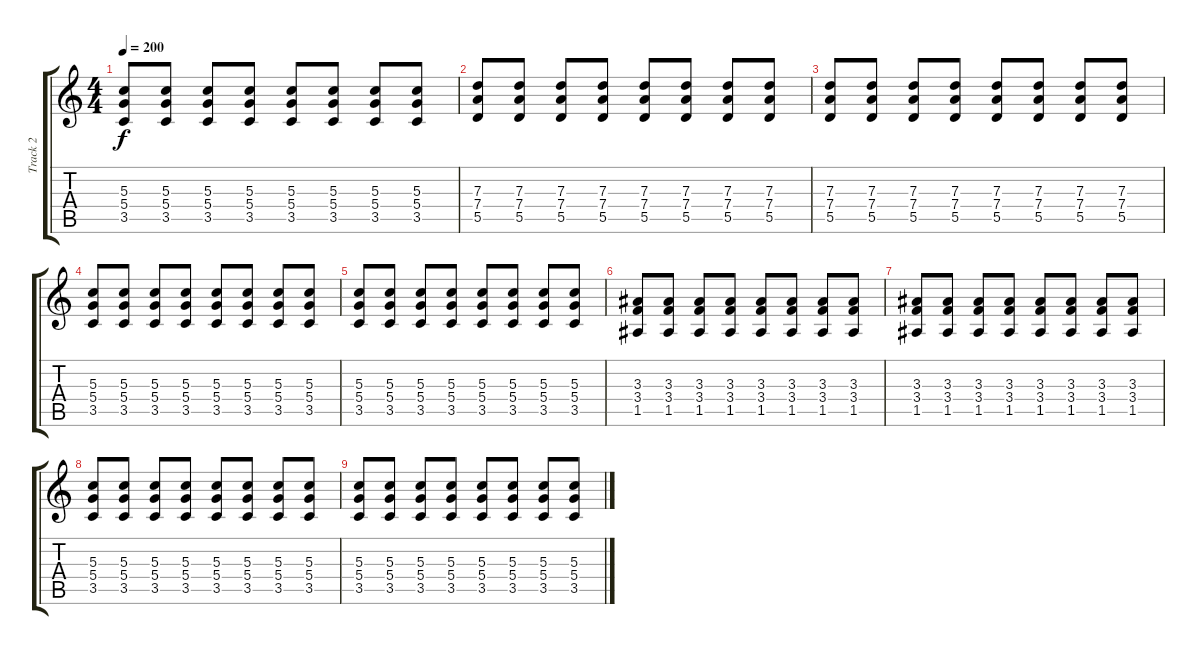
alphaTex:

\track ("Track 2" "Track 2") {instrument overdrivenguitar}
\staff {score tabs}
\tuning (E4 B3 G3 D3 A2 D2) {hide}
\ts (4 4)
\tempo 200
\clef g2
\ks c
(5.3 5.4 3.5).8{dy f} (5.3 5.4 3.5).8 (5.3 5.4 3.5).8 (5.3 5.4 3.5).8 (5.3 5.4 3.5).8 (5.3 5.4 3.5).8 (5.3 5.4 3.5).8 (5.3 5.4 3.5).8 |
(7.3 7.4 5.5).8 (7.3 7.4 5.5).8 (7.3 7.4 5.5).8 (7.3 7.4 5.5).8 (7.3 7.4 5.5).8 (7.3 7.4 5.5).8 (7.3 7.4 5.5).8 (7.3 7.4 5.5).8 |
(7.3 7.4 5.5).8 (7.3 7.4 5.5).8 (7.3 7.4 5.5).8 (7.3 7.4 5.5).8 (7.3 7.4 5.5).8 (7.3 7.4 5.5).8 (7.3 7.4 5.5).8 (7.3 7.4 5.5).8 |
(5.3 5.4 3.5).8 (5.3 5.4 3.5).8 (5.3 5.4 3.5).8 (5.3 5.4 3.5).8 (5.3 5.4 3.5).8 (5.3 5.4 3.5).8 (5.3 5.4 3.5).8 (5.3 5.4 3.5).8 |
(5.3 5.4 3.5).8 (5.3 5.4 3.5).8 (5.3 5.4 3.5).8 (5.3 5.4 3.5).8 (5.3 5.4 3.5).8 (5.3 5.4 3.5).8 (5.3 5.4 3.5).8 (5.3 5.4 3.5).8 |
(3.3 3.4 1.5).8 (3.3 3.4 1.5).8 (3.3 3.4 1.5).8 (3.3 3.4 1.5).8 (3.3 3.4 1.5).8 (3.3 3.4 1.5).8 (3.3 3.4 1.5).8 (3.3 3.4 1.5).8 |
(3.3 3.4 1.5).8 (3.3 3.4 1.5).8 (3.3 3.4 1.5).8 (3.3 3.4 1.5).8 (3.3 3.4 1.5).8 (3.3 3.4 1.5).8 (3.3 3.4 1.5).8 (3.3 3.4 1.5).8 |
(5.3 5.4 3.5).8 (5.3 5.4 3.5).8 (5.3 5.4 3.5).8 (5.3 5.4 3.5).8 (5.3 5.4 3.5).8 (5.3 5.4 3.5).8 (5.3 5.4 3.5).8 (5.3 5.4 3.5).8 |
(5.3 5.4 3.5).8 (5.3 5.4 3.5).8 (5.3 5.4 3.5).8 (5.3 5.4 3.5).8 (5.3 5.4 3.5).8 (5.3 5.4 3.5).8 (5.3 5.4 3.5).8 (5.3 5.4 3.5).8
